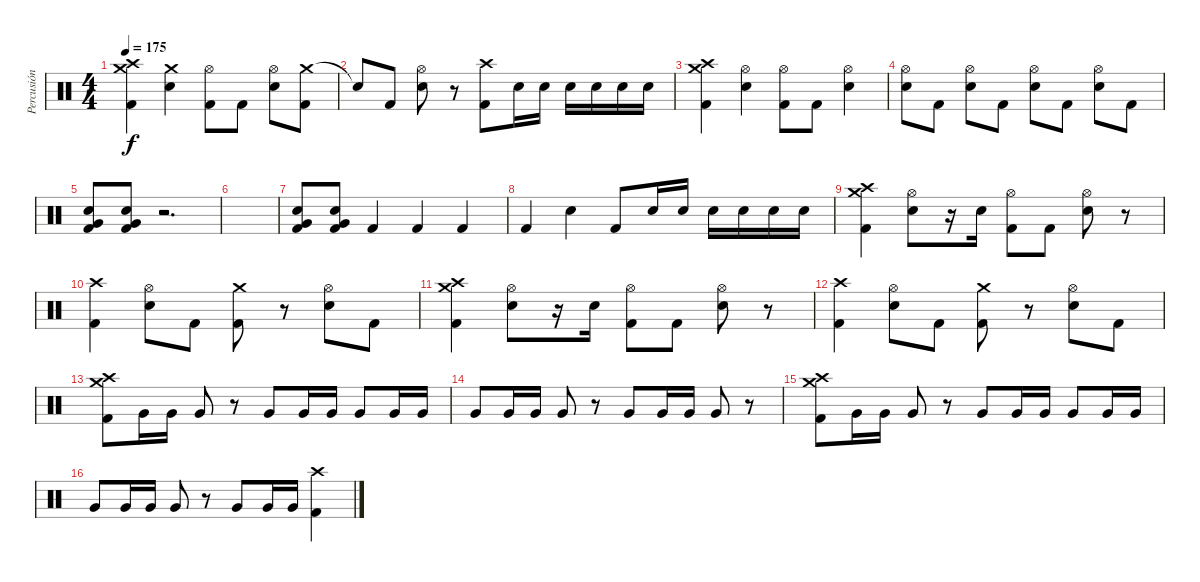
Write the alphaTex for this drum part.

\track ("Percusión" "Percusión") {instrument percussion}
\staff {score}
\articulation defaults
\ts (4 4)
\tempo 175
\clef neutral
\ks c
("Crash high (hit)" "Crash medium (hit)" "Kick (hit) 2").4{dy f} ("Crash medium (hit)" "Electric Snare (hit)").4 ("Hi-Hat (open)" "Kick (hit) 2").8 "Kick (hit) 2".8 ("Hi-Hat (open)" "Electric Snare (hit)").8 ("Crash medium (hit)" "Kick (hit) 2").8 |
"Snare (hit)"{t}.8 "Kick (hit) 2".8 ("Hi-Hat (open)" "Electric Snare (hit)").8 r.8 ("Crash high (hit)" "Kick (hit) 2").8 "Electric Snare (hit)".16 "Electric Snare (hit)".16 "Electric Snare (hit)".16 "Electric Snare (hit)".16 "Electric Snare (hit)".16 "Electric Snare (hit)".16 |
("Crash high (hit)" "Crash medium (hit)" "Kick (hit) 2").4 ("Hi-Hat (open)" "Electric Snare (hit)").4 ("Hi-Hat (open)" "Kick (hit) 2").8 "Kick (hit) 2".8 ("Hi-Hat (open)" "Electric Snare (hit)").4 |
("Hi-Hat (open)" "Electric Snare (hit)").8 "Kick (hit) 2".8 ("Hi-Hat (open)" "Electric Snare (hit)").8 "Kick (hit) 2".8 ("Hi-Hat (open)" "Electric Snare (hit)").8 "Kick (hit) 2".8 ("Hi-Hat (open)" "Electric Snare (hit)").8 "Kick (hit) 2".8 |
("Very Low Tom (hit)" "Electric Snare (hit)" "Kick (hit) 2").8 ("Very Low Tom (hit)" "Electric Snare (hit)" "Kick (hit) 2").8 r.2{d} |
|
("Very Low Tom (hit)" "Electric Snare (hit)" "Kick (hit) 2").8 ("Very Low Tom (hit)" "Electric Snare (hit)" "Kick (hit) 2").8 "Kick (hit) 2".4 "Kick (hit) 2".4 "Kick (hit) 2".4 |
"Kick (hit) 2".4 "Electric Snare (hit)".4 "Kick (hit) 2".8 "Electric Snare (hit)".16 "Electric Snare (hit)".16 "Electric Snare (hit)".16 "Electric Snare (hit)".16 "Electric Snare (hit)".16 "Electric Snare (hit)".16 |
("Crash high (hit)" "Crash medium (hit)" "Kick (hit) 2").4 ("Hi-Hat (open)" "Electric Snare (hit)").8 r.16 "Electric Snare (hit)".16 ("Hi-Hat (open)" "Kick (hit) 2").8 "Kick (hit) 2".8 ("Hi-Hat (open)" "Electric Snare (hit)").8 r.8 |
("Crash high (hit)" "Kick (hit) 2").4 ("Hi-Hat (open)" "Electric Snare (hit)").8 "Kick (hit) 2".8 ("Crash medium (hit)" "Kick (hit) 2").8 r.8 ("Hi-Hat (open)" "Electric Snare (hit)").8 "Kick (hit) 2".8 |
("Crash high (hit)" "Crash medium (hit)" "Kick (hit) 2").4 ("Hi-Hat (open)" "Electric Snare (hit)").8 r.16 "Electric Snare (hit)".16 ("Hi-Hat (open)" "Kick (hit) 2").8 "Kick (hit) 2".8 ("Hi-Hat (open)" "Electric Snare (hit)").8 r.8 |
("Crash high (hit)" "Kick (hit) 2").4 ("Hi-Hat (open)" "Electric Snare (hit)").8 "Kick (hit) 2".8 ("Crash medium (hit)" "Kick (hit) 2").8 r.8 ("Hi-Hat (open)" "Electric Snare (hit)").8 "Kick (hit) 2".8 |
("Crash high (hit)" "Crash medium (hit)" "Kick (hit) 2").8 "Very Low Tom (hit)".16 "Very Low Tom (hit)".16 "Very Low Tom (hit)".8 r.8 "Very Low Tom (hit)".8 "Very Low Tom (hit)".16 "Very Low Tom (hit)".16 "Very Low Tom (hit)".8 "Very Low Tom (hit)".16 "Very Low Tom (hit)".16 |
"Very Low Tom (hit)".8 "Very Low Tom (hit)".16 "Very Low Tom (hit)".16 "Very Low Tom (hit)".8 r.8 "Very Low Tom (hit)".8 "Very Low Tom (hit)".16 "Very Low Tom (hit)".16 "Very Low Tom (hit)".8 r.8 |
("Crash high (hit)" "Crash medium (hit)" "Kick (hit) 2").8 "Very Low Tom (hit)".16 "Very Low Tom (hit)".16 "Very Low Tom (hit)".8 r.8 "Very Low Tom (hit)".8 "Very Low Tom (hit)".16 "Very Low Tom (hit)".16 "Very Low Tom (hit)".8 "Very Low Tom (hit)".16 "Very Low Tom (hit)".16 |
"Very Low Tom (hit)".8 "Very Low Tom (hit)".16 "Very Low Tom (hit)".16 "Very Low Tom (hit)".8 r.8 "Very Low Tom (hit)".8 "Very Low Tom (hit)".16 "Very Low Tom (hit)".16 ("Crash high (hit)" "Kick (hit) 2").4
